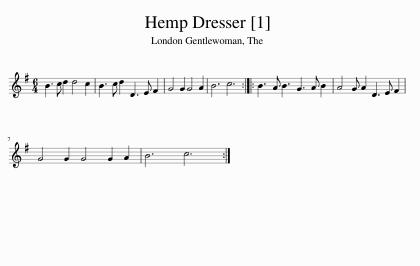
X:1
L:1/8
M:6/4
I:linebreak $
K:G
V:1 treble
V:1
 B3 c d2 d4 c2 | B3 c d2 D3 E F2 | G4 G2 G4 A2 | B6 c6 :: B3 A B3 G3 A B2 | %5
 A4 G A2 D3 E F2 |$ G4 G2 G4 G2 A2 | B6 c6 :| %8
